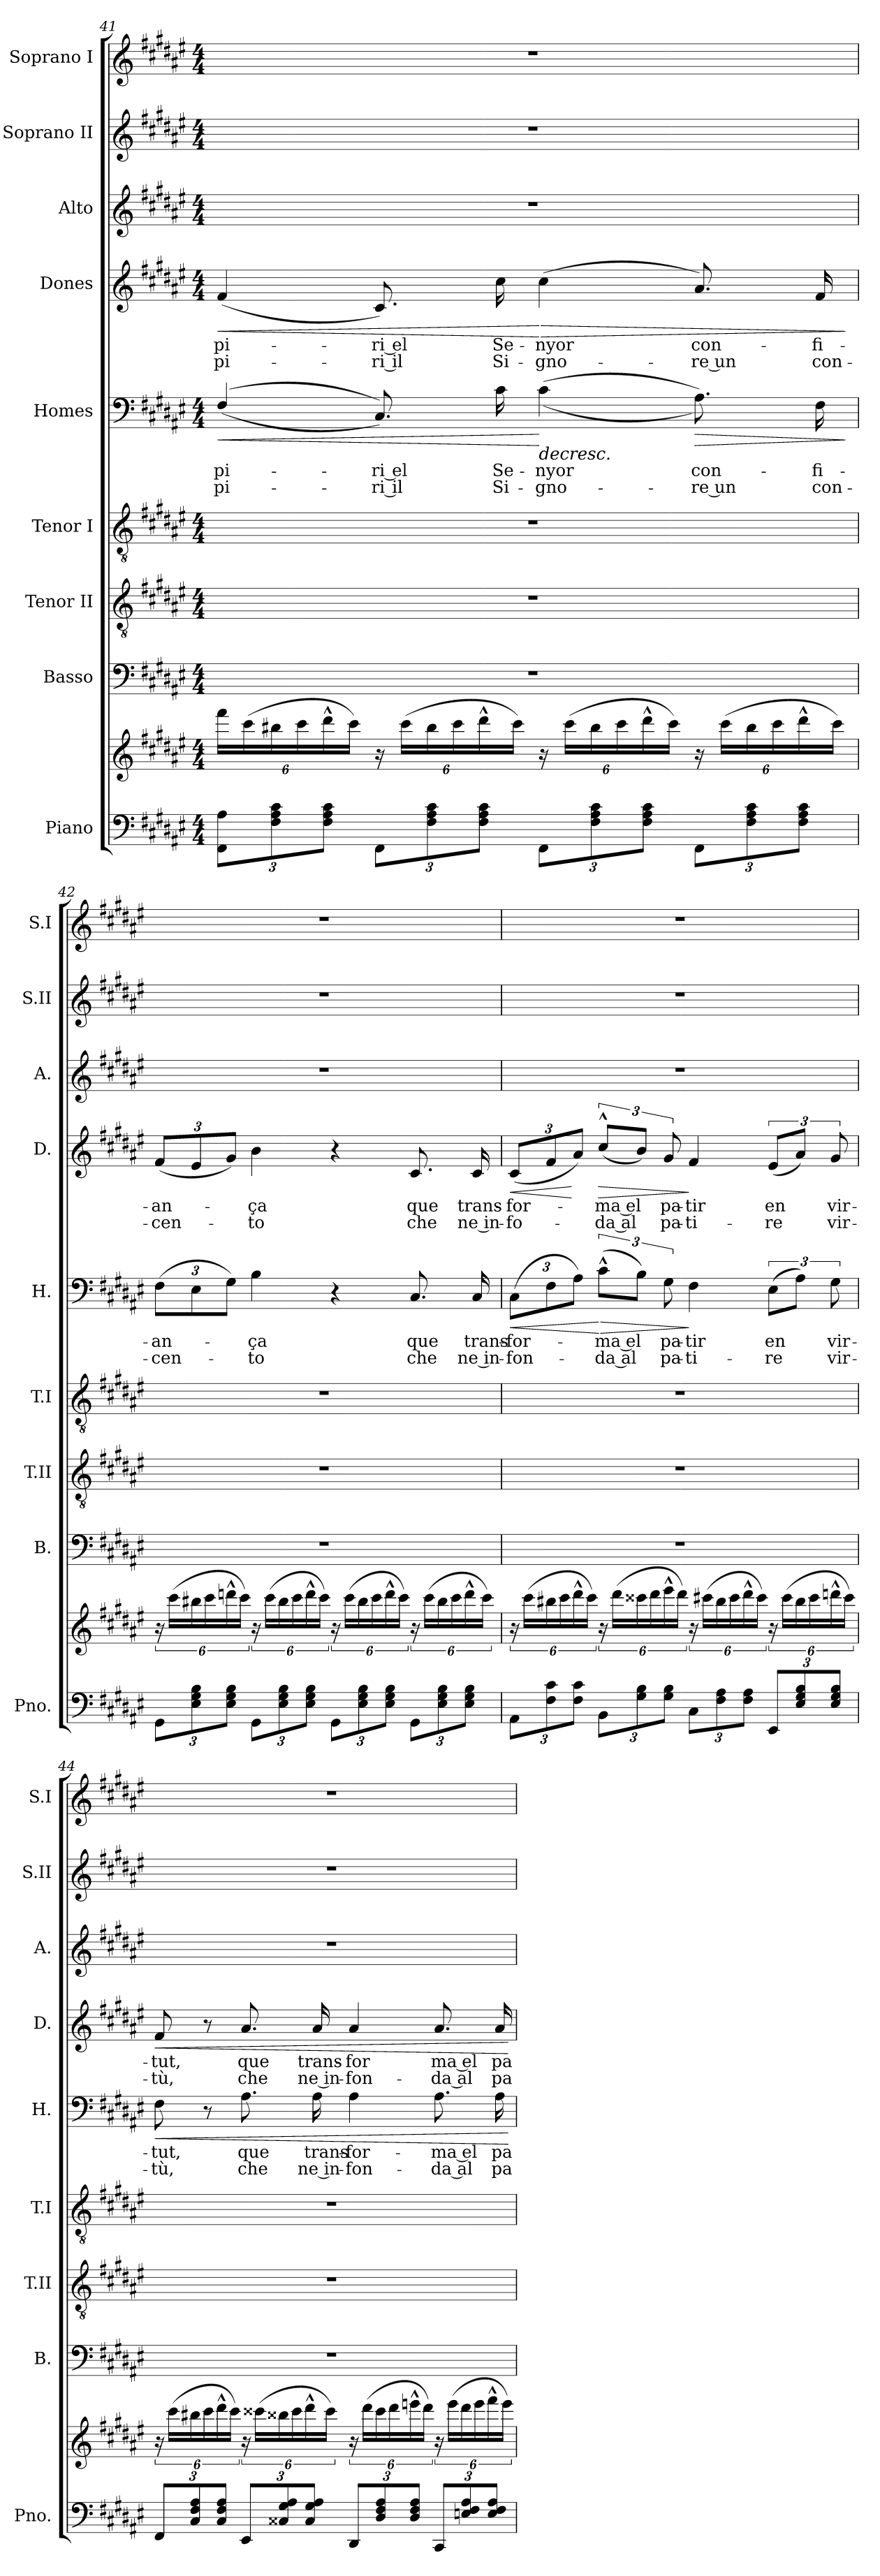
**kern	**kern	**kern	**kern	**kern	**kern	**text	**text	**dynam	**kern	**text	**text	**dynam	**kern	**kern	**kern
*part9	*part9	*part8	*part7	*part6	*part5	*part5	*part5	*part5	*part4	*part4	*part4	*part4	*part3	*part2	*part1
*staff10	*staff9	*staff8	*staff7	*staff6	*staff5	*staff5	*staff5	*staff5	*staff4	*staff4	*staff4	*staff4	*staff3	*staff2	*staff1
*I"Piano	*	*I"Basso	*I"Tenor II	*I"Tenor I	*I"Homes	*	*	*	*I"Dones	*	*	*	*I"Alto	*I"Soprano II	*I"Soprano I
*I'Pno.	*	*I'B.	*I'T.II	*I'T.I	*I'H.	*	*	*	*I'D.	*	*	*	*I'A.	*I'S.II	*I'S.I
!!LO:LB:g=z
*clefF4	*clefG2	*clefF4	*clefGv2	*clefGv2	*clefF4	*	*	*	*clefG2	*	*	*	*clefG2	*clefG2	*clefG2
*k[f#c#g#d#a#e#]	*k[f#c#g#d#a#e#]	*k[f#c#g#d#a#e#]	*k[f#c#g#d#a#e#]	*k[f#c#g#d#a#e#]	*k[f#c#g#d#a#e#]	*	*	*	*k[f#c#g#d#a#e#]	*	*	*	*k[f#c#g#d#a#e#]	*k[f#c#g#d#a#e#]	*k[f#c#g#d#a#e#]
*M4/4	*M4/4	*M4/4	*M4/4	*M4/4	*M4/4	*	*	*	*M4/4	*	*	*	*M4/4	*M4/4	*M4/4
*Xbrackettup	*Xbrackettup	*	*	*	*	*	*	*	*	*	*	*	*	*	*
=41	=41	=41	=41	=41	=41	=41	=41	=41	=41	=41	=41	=41	=41	=41	=41
!	!	!	!	!	!	!	!	!LO:HP:b	!	!	!	!LO:HP:b	!	!	!
12FF#\ 12A#\L	24fff#\LL	1r	1r	1r	((4F#/	pi-	pi-	<	(4f#/	pi-	pi-	<	1r	1r	1r
.	(24ccc#\	.	.	.	.	.	.	.	.	.	.	.	.	.	.
12F#\ 12A#\ 12c#\	24bb#X\	.	.	.	.	.	.	.	.	.	.	.	.	.	.
.	24ccc#\	.	.	.	.	.	.	.	.	.	.	.	.	.	.
12F#\ 12A#\ 12c#\J	24ddd#^^\	.	.	.	.	.	.	.	.	.	.	.	.	.	.
.	24ccc#\JJ)	.	.	.	.	.	.	.	.	.	.	.	.	.	.
12FF#\L	24r	.	.	.	8.C#/))	-ri el	-ri il	.	8.c#/)	-ri el	-ri il	.	.	.	.
.	(24ccc#\LL	.	.	.	.	.	.	.	.	.	.	.	.	.	.
12F#\ 12A#\ 12c#\	24bb#\	.	.	.	.	.	.	.	.	.	.	.	.	.	.
.	24ccc#\	.	.	.	.	.	.	.	.	.	.	.	.	.	.
12F#\ 12A#\ 12c#\J	24ddd#^^\	.	.	.	.	.	.	.	.	.	.	.	.	.	.
.	.	.	.	.	16c#\	Se-	Si-	.	16cc#\	Se-	Si-	.	.	.	.
.	24ccc#\JJ)	.	.	.	.	.	.	.	.	.	.	.	.	.	.
!	!	!	!	!	!	!	!	!LO:HP:n=1:b	!	!	!	!LO:HP:n=1:b	!	!	!
12FF#\L	24r	.	.	.	((4c#\	-nyor	-gno-	[ >	(4cc#\	-nyor	-gno-	[ >	.	.	.
.	(24ccc#\LL	.	.	.	.	.	.	.	.	.	.	.	.	.	.
12F#\ 12A#\ 12c#\	24bb#\	.	.	.	.	.	.	.	.	.	.	.	.	.	.
.	24ccc#\	.	.	.	.	.	.	.	.	.	.	.	.	.	.
12F#\ 12A#\ 12c#\J	24ddd#^^\	.	.	.	.	.	.	.	.	.	.	.	.	.	.
.	24ccc#\JJ)	.	.	.	.	.	.	.	.	.	.	.	.	.	.
!	!	!	!	!	!	!	!	!LO:HP:b	!	!	!	!	!	!	!
12FF#\L	24r	.	.	.	8.A#\))	con-	-re un	>	8.a#/)	con-	-re un	.	.	.	.
.	(24ccc#\LL	.	.	.	.	.	.	.	.	.	.	.	.	.	.
12F#\ 12A#\ 12c#\	24bb#\	.	.	.	.	.	.	.	.	.	.	.	.	.	.
.	24ccc#\	.	.	.	.	.	.	.	.	.	.	.	.	.	.
12F#\ 12A#\ 12c#\J	24ddd#^^\	.	.	.	.	.	.	.	.	.	.	.	.	.	.
.	.	.	.	.	16F#\	-fi-	con-	.	16f#/	-fi-	con-	.	.	.	.
.	24ccc#\JJ)	.	.	.	.	.	.	.	.	.	.	.	.	.	.
.	.	.	.	.	.	.	.	] ]	.	.	.	]	.	.	.
=42	=42	=42	=42	=42	=42	=42	=42	=42	=42	=42	=42	=42	=42	=42	=42
*	*brackettup	*	*	*	*Xbrackettup	*	*	*	*Xbrackettup	*	*	*	*	*	*
12GG#\L	24r	1r	1r	1r	(12F#\L	-an-	-cen-	.	(12f#/L	-an-	-cen-	.	1r	1r	1r
.	(24ccc#\LL	.	.	.	.	.	.	.	.	.	.	.	.	.	.
12E#\ 12G#\ 12B\	24bb#X\	.	.	.	12E#\	.	.	.	12e#/	.	.	.	.	.	.
.	24ccc#\	.	.	.	.	.	.	.	.	.	.	.	.	.	.
12E#\ 12G#\ 12B\J	24dddn^^\	.	.	.	12G#\J)	.	.	.	12g#/J)	.	.	.	.	.	.
.	24ccc#\JJ)	.	.	.	.	.	.	.	.	.	.	.	.	.	.
12GG#\L	24r	.	.	.	4B\	-ça	-to	.	4b\	-ça	-to	.	.	.	.
.	(24ccc#\LL	.	.	.	.	.	.	.	.	.	.	.	.	.	.
12E#\ 12G#\ 12B\	24bb#\	.	.	.	.	.	.	.	.	.	.	.	.	.	.
.	24ccc#\	.	.	.	.	.	.	.	.	.	.	.	.	.	.
12E#\ 12G#\ 12B\J	24ddd^^\	.	.	.	.	.	.	.	.	.	.	.	.	.	.
.	24ccc#\JJ)	.	.	.	.	.	.	.	.	.	.	.	.	.	.
12GG#\L	24r	.	.	.	4r	.	.	.	4r	.	.	.	.	.	.
.	(24ccc#\LL	.	.	.	.	.	.	.	.	.	.	.	.	.	.
12E#\ 12G#\ 12B\	24bb#\	.	.	.	.	.	.	.	.	.	.	.	.	.	.
.	24ccc#\	.	.	.	.	.	.	.	.	.	.	.	.	.	.
12E#\ 12G#\ 12B\J	24ddd^^\	.	.	.	.	.	.	.	.	.	.	.	.	.	.
.	24ccc#\JJ)	.	.	.	.	.	.	.	.	.	.	.	.	.	.
12GG#\L	24r	.	.	.	8.C#/	que	che	.	8.c#/	que	che	.	.	.	.
.	(24ccc#\LL	.	.	.	.	.	.	.	.	.	.	.	.	.	.
12E#\ 12G#\ 12B\	24bb#\	.	.	.	.	.	.	.	.	.	.	.	.	.	.
.	24ccc#\	.	.	.	.	.	.	.	.	.	.	.	.	.	.
12E#\ 12G#\ 12B\J	24ddd^^\	.	.	.	.	.	.	.	.	.	.	.	.	.	.
.	.	.	.	.	16C#/	trans-	ne in-	.	16c#/	trans-	ne in-	.	.	.	.
.	24ccc#\JJ)	.	.	.	.	.	.	.	.	.	.	.	.	.	.
!!LO:PB:g=z
=43	=43	=43	=43	=43	=43	=43	=43	=43	=43	=43	=43	=43	=43	=43	=43
!	!	!	!	!	!	!	!	!LO:HP:b	!	!	!	!LO:HP:b	!	!	!
12AA#\L	24r	1r	1r	1r	(12C#\L	-for-	-fon-	<	(12c#/L	-for-	-fo-	<	1r	1r	1r
.	(24ccc#\LL	.	.	.	.	.	.	.	.	.	.	.	.	.	.
12F#\ 12c#\	24bb#X\	.	.	.	12F#\	.	.	.	12f#/	.	.	.	.	.	.
.	24ccc#\	.	.	.	.	.	.	.	.	.	.	.	.	.	.
12F#\ 12c#\J	24ddd#^^\	.	.	.	12A#\J)	.	.	.	12a#/J)	.	.	[	.	.	.
.	24ccc#\JJ)	.	.	.	.	.	.	.	.	.	.	.	.	.	.
*	*	*	*	*	*brackettup	*	*	*	*	*	*	*	*	*	*
!	!	!	!	!	!	!	!	!LO:HP:n=1:b	!	!	!	!	!	!	!
*	*	*	*	*	*	*	*	*	*brackettup	*	*	*	*	*	*
!	!	!	!	!	!	!	!	!	!	!	!	!LO:HP:b	!	!	!
12BB\L	24r	.	.	.	(12c#^^\L	-ma el	-da al	[ >	(12cc#^^/L	-ma el	-da al	>	.	.	.
.	(24ddd#\LL	.	.	.	.	.	.	.	.	.	.	.	.	.	.
12G#\ 12B\	24ccc##X\	.	.	.	12B\J)	.	.	.	12b/J)	.	.	.	.	.	.
.	24ddd#\	.	.	.	.	.	.	.	.	.	.	.	.	.	.
12G#\ 12B\J	24eee#^^\	.	.	.	12G#\	pa-	pa-	.	12g#/	pa-	pa-	.	.	.	.
.	24ddd#\JJ)	.	.	.	.	.	.	.	.	.	.	.	.	.	.
12C#\L	24r	.	.	.	4F#\	-tir	-ti-	]	4f#/	-tir	-ti-	]	.	.	.
.	(24ccc#X\LL	.	.	.	.	.	.	.	.	.	.	.	.	.	.
12F#\ 12A#\	24bb#\	.	.	.	.	.	.	.	.	.	.	.	.	.	.
.	24ccc#\	.	.	.	.	.	.	.	.	.	.	.	.	.	.
12F#\ 12A#\J	24ddd#^^\	.	.	.	.	.	.	.	.	.	.	.	.	.	.
.	24ccc#\JJ)	.	.	.	.	.	.	.	.	.	.	.	.	.	.
12EE#/L	24r	.	.	.	(12E#\L	en	-re	.	(12e#/L	en	-re	.	.	.	.
.	(24ccc#\LL	.	.	.	.	.	.	.	.	.	.	.	.	.	.
12E#/ 12G#/ 12B/	24bb#\	.	.	.	12A#\J)	.	.	.	12a#/J)	.	.	.	.	.	.
.	24ccc#\	.	.	.	.	.	.	.	.	.	.	.	.	.	.
12E#/ 12G#/ 12B/J	24dddn^^\	.	.	.	12G#\	vir-	vir-	.	12g#/	vir-	vir-	.	.	.	.
.	24ccc#\JJ)	.	.	.	.	.	.	.	.	.	.	.	.	.	.
=44	=44	=44	=44	=44	=44	=44	=44	=44	=44	=44	=44	=44	=44	=44	=44
!	!	!	!	!	!	!	!	!LO:HP:b	!	!	!	!LO:HP:b	!	!	!
12FF#/L	24r	1r	1r	1r	8F#\	-tut,	-tù,	<	8f#/	-tut,	-tù,	<	1r	1r	1r
.	(24ccc#\LL	.	.	.	.	.	.	.	.	.	.	.	.	.	.
12C#/ 12F#/ 12A#/	24bb#X\	.	.	.	.	.	.	.	.	.	.	.	.	.	.
.	24ccc#\	.	.	.	8r	.	.	.	8r	.	.	.	.	.	.
12C#/ 12F#/ 12A#/J	24ddd#^^\	.	.	.	.	.	.	.	.	.	.	.	.	.	.
.	24ccc#\JJ)	.	.	.	.	.	.	.	.	.	.	.	.	.	.
12EE#/L	24r	.	.	.	8.A#\	que	che	.	8.a#/	que	che	.	.	.	.
.	(24ccc##X\LL	.	.	.	.	.	.	.	.	.	.	.	.	.	.
12C##X/ 12G#/ 12A#/	24bb##X\	.	.	.	.	.	.	.	.	.	.	.	.	.	.
.	24ccc##\	.	.	.	.	.	.	.	.	.	.	.	.	.	.
12C##/ 12G#/ 12A#/J	24ddd#^^\	.	.	.	.	.	.	.	.	.	.	.	.	.	.
.	.	.	.	.	16A#\	trans-	ne in-	.	16a#/	trans-	ne in-	.	.	.	.
.	24ccc##\JJ)	.	.	.	.	.	.	.	.	.	.	.	.	.	.
12DD#/L	24r	.	.	.	4A#\	-for-	-fon-	.	4a#/	-for	-fon-	.	.	.	.
.	(24ddd#\LL	.	.	.	.	.	.	.	.	.	.	.	.	.	.
12D#/ 12F#/ 12A#/	24ccc##\	.	.	.	.	.	.	.	.	.	.	.	.	.	.
.	24ddd#\	.	.	.	.	.	.	.	.	.	.	.	.	.	.
12D#/ 12F#/ 12A#/J	24eeen^^\	.	.	.	.	.	.	.	.	.	.	.	.	.	.
.	24ddd#\JJ)	.	.	.	.	.	.	.	.	.	.	.	.	.	.
12CC#/L	24r	.	.	.	8.A#\	-ma el	-da al	.	8.a#/	ma el	-da al	.	.	.	.
.	(24eee\LL	.	.	.	.	.	.	.	.	.	.	.	.	.	.
12En/ 12F#/ 12A#/	24ddd#\	.	.	.	.	.	.	.	.	.	.	.	.	.	.
.	24eee\	.	.	.	.	.	.	.	.	.	.	.	.	.	.
12E/ 12F#/ 12A#/J	24fff#^^\	.	.	.	.	.	.	.	.	.	.	.	.	.	.
.	.	.	.	.	16A#\	pa-	pa-	.	16a#/	pa-	pa-	.	.	.	.
.	24eee\JJ)	.	.	.	.	.	.	.	.	.	.	.	.	.	.
.	.	.	.	.	.	.	.	[	.	.	.	[	.	.	.
=	=	=	=	=	=	=	=	=	=	=	=	=	=	=	=
*-	*-	*-	*-	*-	*-	*-	*-	*-	*-	*-	*-	*-	*-	*-	*-
